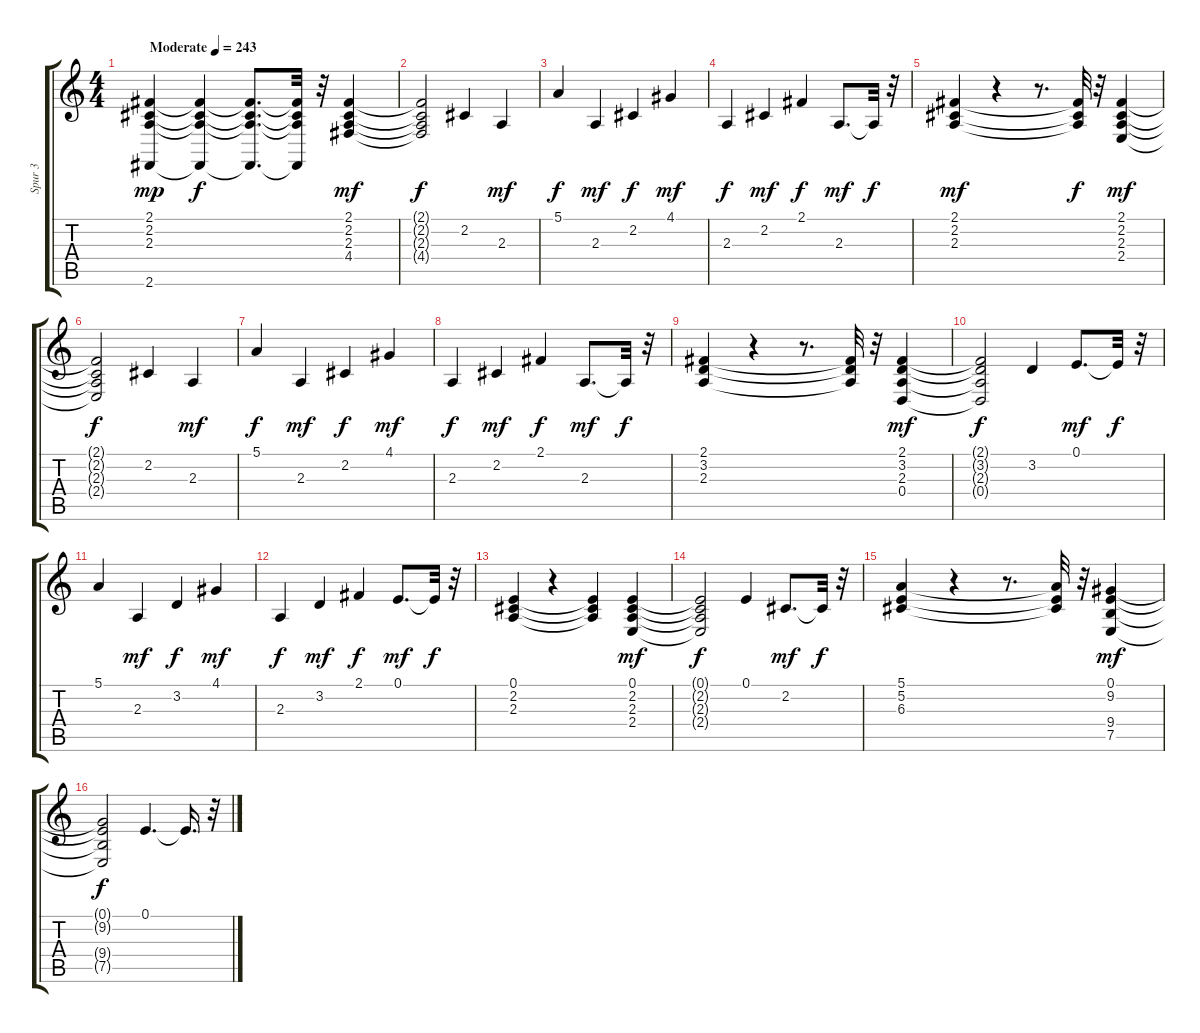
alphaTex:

\track ("Spur 3" "Spur 3") {instrument acousticgrandpiano}
\staff {score tabs}
\tuning (E4 B3 G3 D3 A2 E2) {hide}
\ts (4 4)
\tempo (243 "Moderate")
\clef g2
\ks c
(2.1 2.2 2.3 2.6).4{dy mp instrument acousticgrandpiano} (2.1{t} 2.2{t} 2.3{t} 2.6{t}).4{dy f} (2.1{t} 2.2{t} 2.3{t} 2.6{t}).8{d} (2.1{t} 2.2{t} 2.3{t} 2.6{t}).32 r.32 (2.1 2.2 2.3 4.4).4{dy mf} |
(2.1{t} 2.2{t} 2.3{t} 4.4{t}).2{dy f} 2.2.4 2.3.4{dy mf} |
5.1.4{dy f} 2.3.4{dy mf} 2.2.4{dy f} 4.1.4{dy mf} |
2.3.4{dy f} 2.2.4{dy mf} 2.1.4{dy f} 2.3.8{d dy mf} 2.3{t}.32{dy f} r.32 |
(2.1 2.2 2.3).4{dy mf} r.4 r.8{d} (2.1{t} 2.2{t} 2.3{t}).32{dy f} r.32 (2.1 2.2 2.3 2.4).4{dy mf} |
(2.1{t} 2.2{t} 2.3{t} 2.4{t}).2{dy f} 2.2.4 2.3.4{dy mf} |
5.1.4{dy f} 2.3.4{dy mf} 2.2.4{dy f} 4.1.4{dy mf} |
2.3.4{dy f} 2.2.4{dy mf} 2.1.4{dy f} 2.3.8{d dy mf} 2.3{t}.32{dy f} r.32 |
(2.1 3.2 2.3).4 r.4 r.8{d} (2.1{t} 3.2{t} 2.3{t}).32 r.32 (2.1 3.2 2.3 0.4).4{dy mf} |
(2.1{t} 3.2{t} 2.3{t} 0.4{t}).2{dy f} 3.2.4 0.1.8{d dy mf} 0.1{t}.32{dy f} r.32 |
5.1.4 2.3.4{dy mf} 3.2.4{dy f} 4.1.4{dy mf} |
2.3.4{dy f} 3.2.4{dy mf} 2.1.4{dy f} 0.1.8{d dy mf} 0.1{t}.32{dy f} r.32 |
(0.1 2.2 2.3).4 r.4 (0.1{t} 2.2{t} 2.3{t}).4 (0.1 2.2 2.3 2.4).4{dy mf} |
(0.1{t} 2.2{t} 2.3{t} 2.4{t}).2{dy f} 0.1.4 2.2.8{d dy mf} 2.2{t}.32{dy f} r.32 |
(5.1 5.2 6.3).4 r.4 r.8{d} (5.1{t} 5.2{t} 6.3{t}).32 r.32 (0.1 9.2 9.4 7.5).4{dy mf} |
(0.1{t} 9.2{t} 9.4{t} 7.5{t}).2{dy f} 0.1.4{d} 0.1{t}.16{d} r.32
